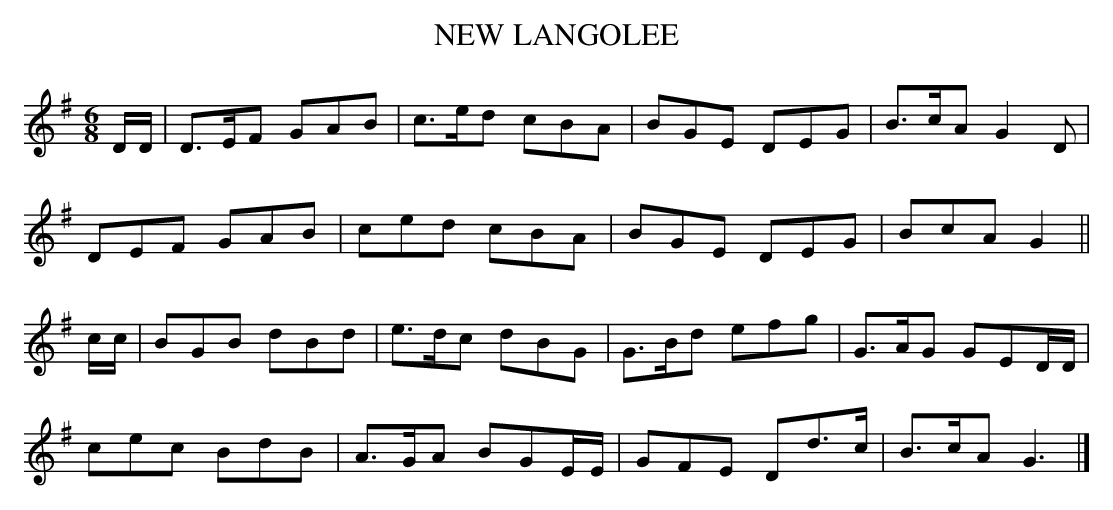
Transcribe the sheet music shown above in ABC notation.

X:1
T:NEW LANGOLEE
Y:"with expression"
M:6/8
L:1/8
K:G
D/D/|D>EF GAB|c>ed cBA|BGE DEG|B>cA G2D|
DEF GAB|ced cBA|BGE DEG|BcA G2||
c/c/|BGB dBd|e>dc dBG|G>Bd efg|G>AG GED/D/|
cec BdB|A>GA BGE/E/|GFE Dd>c|B>cA G3|]
